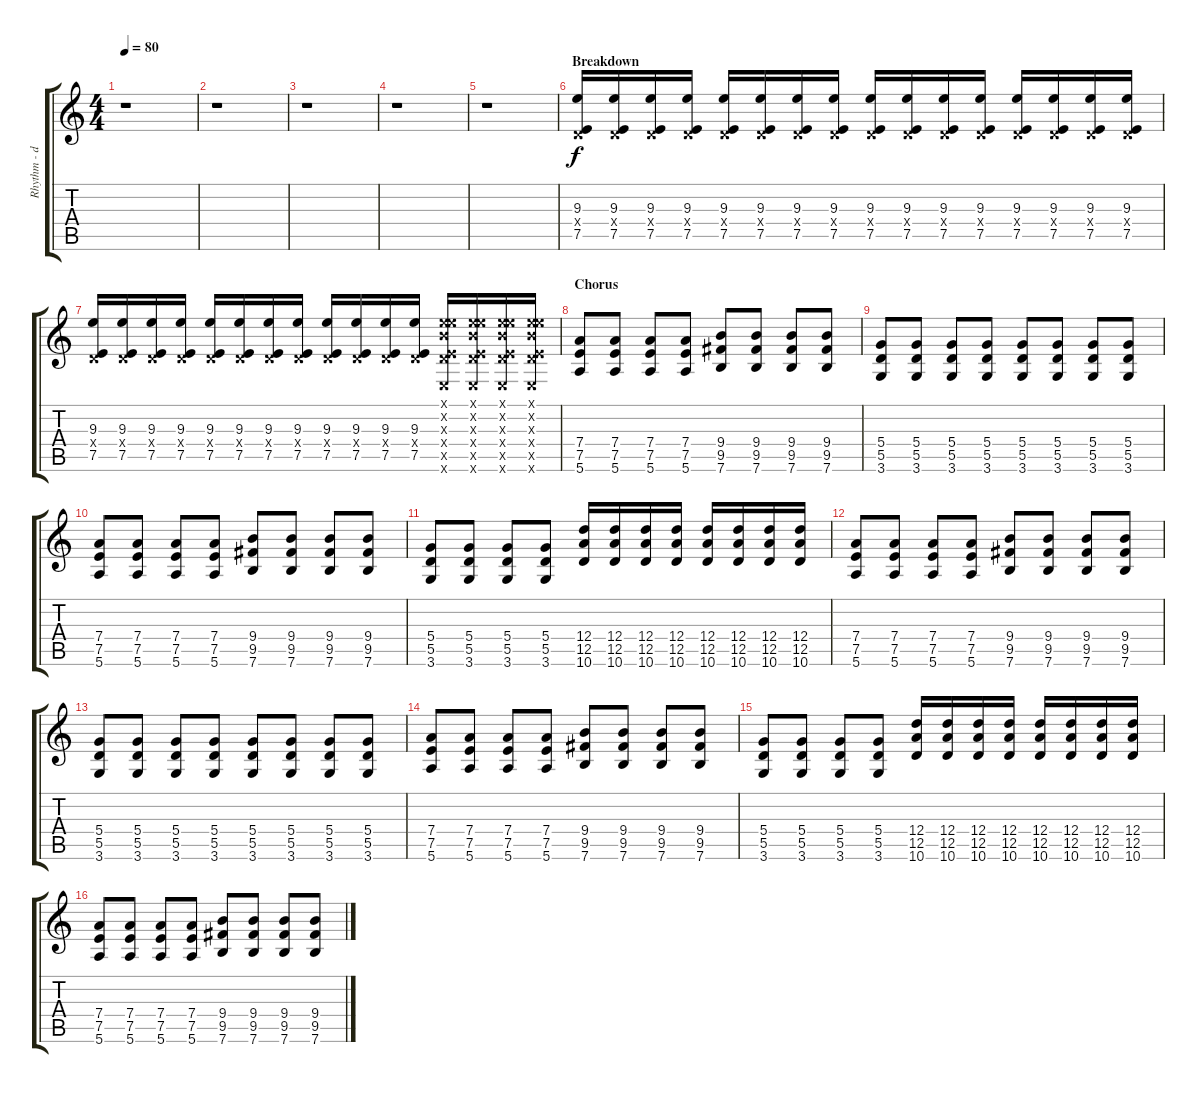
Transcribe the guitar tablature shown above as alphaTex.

\track ("Rhythm - distortion" "Rhythm - d") {instrument distortionguitar}
\staff {score tabs}
\tuning (E4 B3 G3 D3 A2 E2) {hide}
\ts (4 4)
\tempo 80
\clef g2
\ks c
r.1{dy f} |
r.1 |
r.1 |
r.1 |
r.1 |
\section ("" "Breakdown")
(9.3 0.4{x} 7.5).16 (9.3 0.4{x} 7.5).16 (9.3 0.4{x} 7.5).16 (9.3 0.4{x} 7.5).16 (9.3 0.4{x} 7.5).16 (9.3 0.4{x} 7.5).16 (9.3 0.4{x} 7.5).16 (9.3 0.4{x} 7.5).16 (9.3 0.4{x} 7.5).16 (9.3 0.4{x} 7.5).16 (9.3 0.4{x} 7.5).16 (9.3 0.4{x} 7.5).16 (9.3 0.4{x} 7.5).16 (9.3 0.4{x} 7.5).16 (9.3 0.4{x} 7.5).16 (9.3 0.4{x} 7.5).16 |
(9.3 0.4{x} 7.5).16 (9.3 0.4{x} 7.5).16 (9.3 0.4{x} 7.5).16 (9.3 0.4{x} 7.5).16 (9.3 0.4{x} 7.5).16 (9.3 0.4{x} 7.5).16 (9.3 0.4{x} 7.5).16 (9.3 0.4{x} 7.5).16 (9.3 0.4{x} 7.5).16 (9.3 0.4{x} 7.5).16 (9.3 0.4{x} 7.5).16 (9.3 0.4{x} 7.5).16 (0.1{x} 0.2{x} 9.3{x} 0.4{x} 7.5{x} 0.6{x}).16 (0.1{x} 0.2{x} 9.3{x} 0.4{x} 7.5{x} 0.6{x}).16 (0.1{x} 0.2{x} 9.3{x} 0.4{x} 7.5{x} 0.6{x}).16 (0.1{x} 0.2{x} 9.3{x} 0.4{x} 7.5{x} 0.6{x}).16 |
\section ("" "Chorus")
(7.4 7.5 5.6).8 (7.4 7.5 5.6).8 (7.4 7.5 5.6).8 (7.4 7.5 5.6).8 (9.4 9.5 7.6).8 (9.4 9.5 7.6).8 (9.4 9.5 7.6).8 (9.4 9.5 7.6).8 |
(5.4 5.5 3.6).8 (5.4 5.5 3.6).8 (5.4 5.5 3.6).8 (5.4 5.5 3.6).8 (5.4 5.5 3.6).8 (5.4 5.5 3.6).8 (5.4 5.5 3.6).8 (5.4 5.5 3.6).8 |
(7.4 7.5 5.6).8 (7.4 7.5 5.6).8 (7.4 7.5 5.6).8 (7.4 7.5 5.6).8 (9.4 9.5 7.6).8 (9.4 9.5 7.6).8 (9.4 9.5 7.6).8 (9.4 9.5 7.6).8 |
(5.4 5.5 3.6).8 (5.4 5.5 3.6).8 (5.4 5.5 3.6).8 (5.4 5.5 3.6).8 (12.4 12.5 10.6).16 (12.4 12.5 10.6).16 (12.4 12.5 10.6).16 (12.4 12.5 10.6).16 (12.4 12.5 10.6).16 (12.4 12.5 10.6).16 (12.4 12.5 10.6).16 (12.4 12.5 10.6).16 |
(7.4 7.5 5.6).8 (7.4 7.5 5.6).8 (7.4 7.5 5.6).8 (7.4 7.5 5.6).8 (9.4 9.5 7.6).8 (9.4 9.5 7.6).8 (9.4 9.5 7.6).8 (9.4 9.5 7.6).8 |
(5.4 5.5 3.6).8 (5.4 5.5 3.6).8 (5.4 5.5 3.6).8 (5.4 5.5 3.6).8 (5.4 5.5 3.6).8 (5.4 5.5 3.6).8 (5.4 5.5 3.6).8 (5.4 5.5 3.6).8 |
(7.4 7.5 5.6).8 (7.4 7.5 5.6).8 (7.4 7.5 5.6).8 (7.4 7.5 5.6).8 (9.4 9.5 7.6).8 (9.4 9.5 7.6).8 (9.4 9.5 7.6).8 (9.4 9.5 7.6).8 |
(5.4 5.5 3.6).8 (5.4 5.5 3.6).8 (5.4 5.5 3.6).8 (5.4 5.5 3.6).8 (12.4 12.5 10.6).16 (12.4 12.5 10.6).16 (12.4 12.5 10.6).16 (12.4 12.5 10.6).16 (12.4 12.5 10.6).16 (12.4 12.5 10.6).16 (12.4 12.5 10.6).16 (12.4 12.5 10.6).16 |
(7.4 7.5 5.6).8 (7.4 7.5 5.6).8 (7.4 7.5 5.6).8 (7.4 7.5 5.6).8 (9.4 9.5 7.6).8 (9.4 9.5 7.6).8 (9.4 9.5 7.6).8 (9.4 9.5 7.6).8
